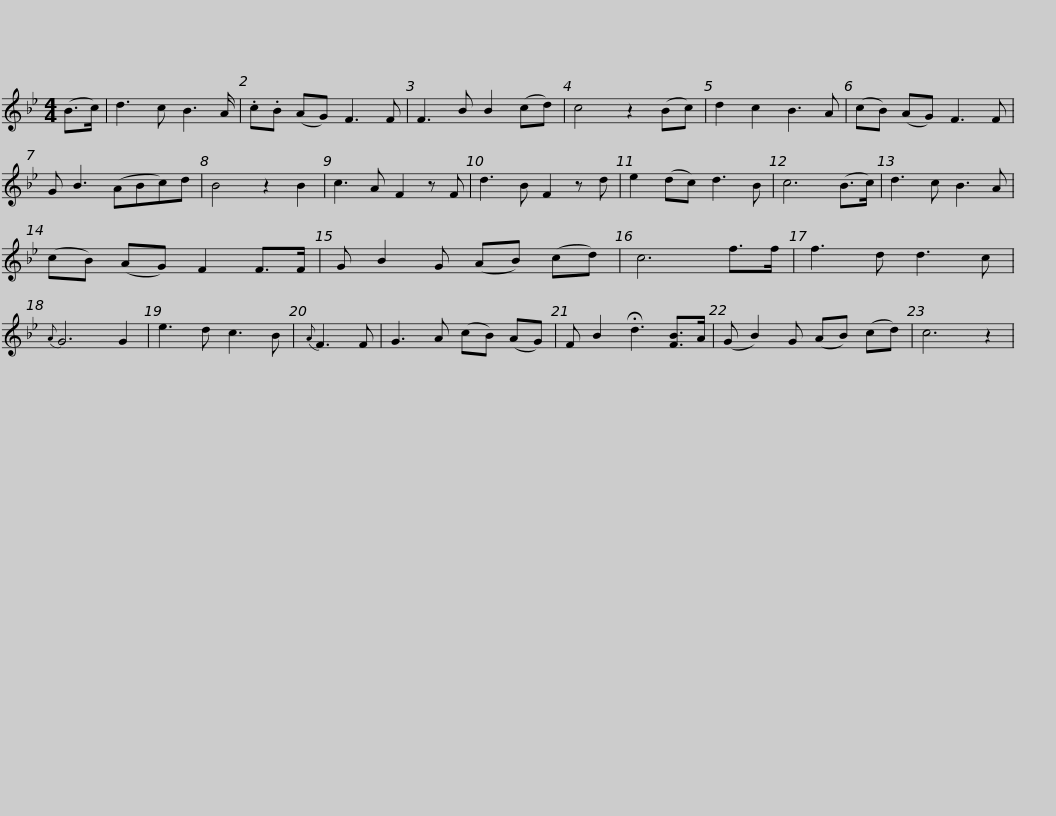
X:1
L:1/8
M:4/4
I:linebreak $
K:Bb
V:1 treble
V:1
 (B>c) | d3 c B3 A/ | .c.B (AG) F3 F | F3 B B2 (cd) | c4 z2 (Bc) | %5
 d2 c2 B3 A | (cB) (AG) F3 F |$ G B3 (ABc)d | B4 z2 B2 | c3 A F2 z F | %10
 d3 B F2 z d | e2 (dc) d3 B | c6 (B>c) | d3 c B3 A |$ (cB) (AG) F2 F>F | %15
 G B2 G (AB) (cd) | c6 f>f | f3 d d3 c |{A} G6 G2 | e3 d c3 B | %20
{A} F3 F |$ G3 A (cB) (AG) | F B2 !fermata!d3 [FB]>A | (G B2) G (AB) (cd) | c6 z2 | %25
